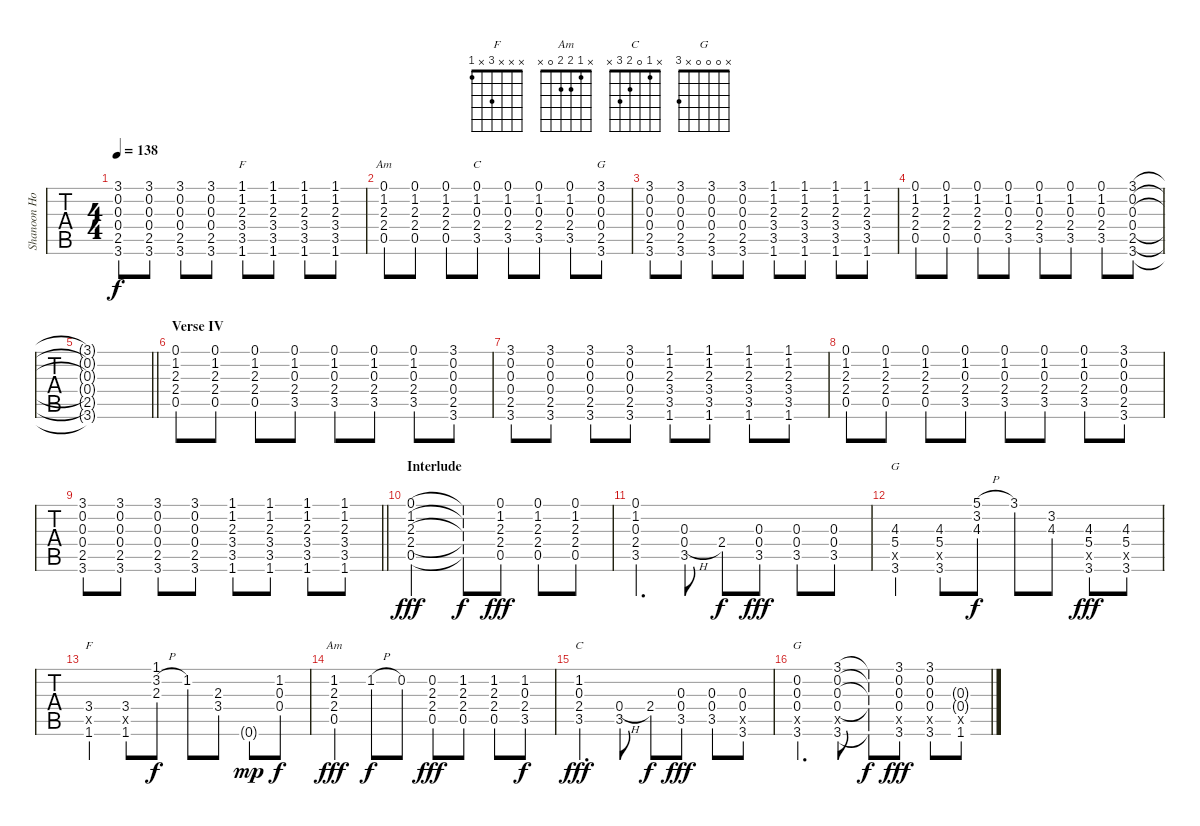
\track ("Shanoon Hoon's rhythm guitar" "Shanoon Ho") {instrument acousticguitarnylon}
\staff {tabs}
\tuning (E4 B3 G3 D3 A2 E2) {hide}
\chord ("F" 1 1 2 3 3 1) {barre 1}
\chord ("Am" 0 1 2 2 0 x)
\chord ("C" 0 1 0 2 3 x)
\chord ("G" 3 0 0 0 2 3)
\chord ("G" x x 4 5 x 3)
\chord ("F" x x x 3 x 1)
\chord ("Am" x 1 2 2 0 x)
\chord ("C" x 1 0 2 3 x)
\chord ("G" x 0 0 0 x 3)
\ts (4 4)
\tempo 138
\clef g2
\ks aminor
(3.1 0.2 0.3 0.4 2.5 3.6).8{dy f} (3.1 0.2 0.3 0.4 2.5 3.6).8 (3.1 0.2 0.3 0.4 2.5 3.6).8 (3.1 0.2 0.3 0.4 2.5 3.6).8 (1.1 1.2 2.3 3.4 3.5 1.6).8{ch "F"} (1.1 1.2 2.3 3.4 3.5 1.6).8 (1.1 1.2 2.3 3.4 3.5 1.6).8 (1.1 1.2 2.3 3.4 3.5 1.6).8 |
(0.1 1.2 2.3 2.4 0.5).8{ch "Am"} (0.1 1.2 2.3 2.4 0.5).8 (0.1 1.2 2.3 2.4 0.5).8 (0.1 1.2 0.3 2.4 3.5).8{ch "C"} (0.1 1.2 0.3 2.4 3.5).8 (0.1 1.2 0.3 2.4 3.5).8 (0.1 1.2 0.3 2.4 3.5).8 (3.1 0.2 0.3 0.4 2.5 3.6).8{ch "G"} |
(3.1 0.2 0.3 0.4 2.5 3.6).8 (3.1 0.2 0.3 0.4 2.5 3.6).8 (3.1 0.2 0.3 0.4 2.5 3.6).8 (3.1 0.2 0.3 0.4 2.5 3.6).8 (1.1 1.2 2.3 3.4 3.5 1.6).8 (1.1 1.2 2.3 3.4 3.5 1.6).8 (1.1 1.2 2.3 3.4 3.5 1.6).8 (1.1 1.2 2.3 3.4 3.5 1.6).8 |
(0.1 1.2 2.3 2.4 0.5).8 (0.1 1.2 2.3 2.4 0.5).8 (0.1 1.2 2.3 2.4 0.5).8 (0.1 1.2 0.3 2.4 3.5).8 (0.1 1.2 0.3 2.4 3.5).8 (0.1 1.2 0.3 2.4 3.5).8 (0.1 1.2 0.3 2.4 3.5).8 (3.1 0.2 0.3 0.4 2.5 3.6).8 |
\barLineRight lightlight
(3.1{t} 0.2{t} 0.3{t} 0.4{t} 2.5{t} 3.6{t}).1 |
\section ("" "Verse IV")
(0.1 1.2 2.3 2.4 0.5).8 (0.1 1.2 2.3 2.4 0.5).8 (0.1 1.2 2.3 2.4 0.5).8 (0.1 1.2 0.3 2.4 3.5).8 (0.1 1.2 0.3 2.4 3.5).8 (0.1 1.2 0.3 2.4 3.5).8 (0.1 1.2 0.3 2.4 3.5).8 (3.1 0.2 0.3 0.4 2.5 3.6).8 |
(3.1 0.2 0.3 0.4 2.5 3.6).8 (3.1 0.2 0.3 0.4 2.5 3.6).8 (3.1 0.2 0.3 0.4 2.5 3.6).8 (3.1 0.2 0.3 0.4 2.5 3.6).8 (1.1 1.2 2.3 3.4 3.5 1.6).8 (1.1 1.2 2.3 3.4 3.5 1.6).8 (1.1 1.2 2.3 3.4 3.5 1.6).8 (1.1 1.2 2.3 3.4 3.5 1.6).8 |
(0.1 1.2 2.3 2.4 0.5).8 (0.1 1.2 2.3 2.4 0.5).8 (0.1 1.2 2.3 2.4 0.5).8 (0.1 1.2 0.3 2.4 3.5).8 (0.1 1.2 0.3 2.4 3.5).8 (0.1 1.2 0.3 2.4 3.5).8 (0.1 1.2 0.3 2.4 3.5).8 (3.1 0.2 0.3 0.4 2.5 3.6).8 |
\barLineRight lightlight
(3.1 0.2 0.3 0.4 2.5 3.6).8 (3.1 0.2 0.3 0.4 2.5 3.6).8 (3.1 0.2 0.3 0.4 2.5 3.6).8 (3.1 0.2 0.3 0.4 2.5 3.6).8 (1.1 1.2 2.3 3.4 3.5 1.6).8 (1.1 1.2 2.3 3.4 3.5 1.6).8 (1.1 1.2 2.3 3.4 3.5 1.6).8 (1.1 1.2 2.3 3.4 3.5 1.6).8 |
\section ("" "Interlude")
(0.1 1.2 2.3 2.4 0.5).2{dy fff} (0.1{t} 1.2{t} 2.3{t} 2.4{t} 0.5{t}).8{dy f} (0.1 1.2 2.3 2.4 0.5).8{dy fff} (0.1 1.2 2.3 2.4 0.5).8 (0.1 1.2 2.3 2.4 0.5).8 |
(0.1 1.2 0.3 2.4 3.5).4{d} (0.3 0.4{h} 3.5).8 2.4.8{dy f} (0.3 0.4 3.5).8{dy fff} (0.3 0.4 3.5).8 (0.3 0.4 3.5).8 |
(4.3 5.4 0.5{x} 3.6).4{ch "G"} (4.3 5.4 0.5{x} 3.6).8 (5.1{h} 3.2 4.3).8{dy f} 3.1.8 (3.2 4.3).8 (4.3 5.4 0.5{x} 3.6).8{dy fff} (4.3 5.4 0.5{x} 3.6).8 |
(3.4 0.5{x} 1.6).4{ch "F"} (3.4 0.5{x} 1.6).8 (1.1 3.2{h} 2.3).8{dy f} 1.2.8 (2.3 3.4).8 0.6{g}.8{dy mp} (1.2 0.3 0.4).8{dy f} |
(1.2 2.3 2.4 0.5).4{ch "Am" dy fff} 1.2{h}.8{dy f} 0.2.8 (0.2 2.3 2.4 0.5).8{dy fff} (1.2 2.3 2.4 0.5).8 (1.2 2.3 2.4 0.5).8 (1.2 0.3 2.4 3.5).8{dy f} |
(1.2 0.3 2.4 3.5).4{d ch "C" dy fff} (0.4{h} 3.5).8 2.4.8{dy f} (0.3 0.4 3.5).8{dy fff} (0.3 0.4 3.5).8 (0.3 0.4 0.5{x} 3.6).8 |
(0.2 0.3 0.4 2.5{x} 3.6).4{d ch "G"} (3.1 0.2 0.3 0.4 0.5{x} 3.6).8 (3.1{t} 0.2{t} 0.3{t} 0.4{t} 3.6{t}).8{dy f} (3.1 0.2 0.3 0.4 0.5{x} 3.6).8{dy fff} (3.1 0.2 0.3 0.4 0.5{x} 3.6).8 (0.3{g} 0.4{g} 0.5{x} 1.6).8
